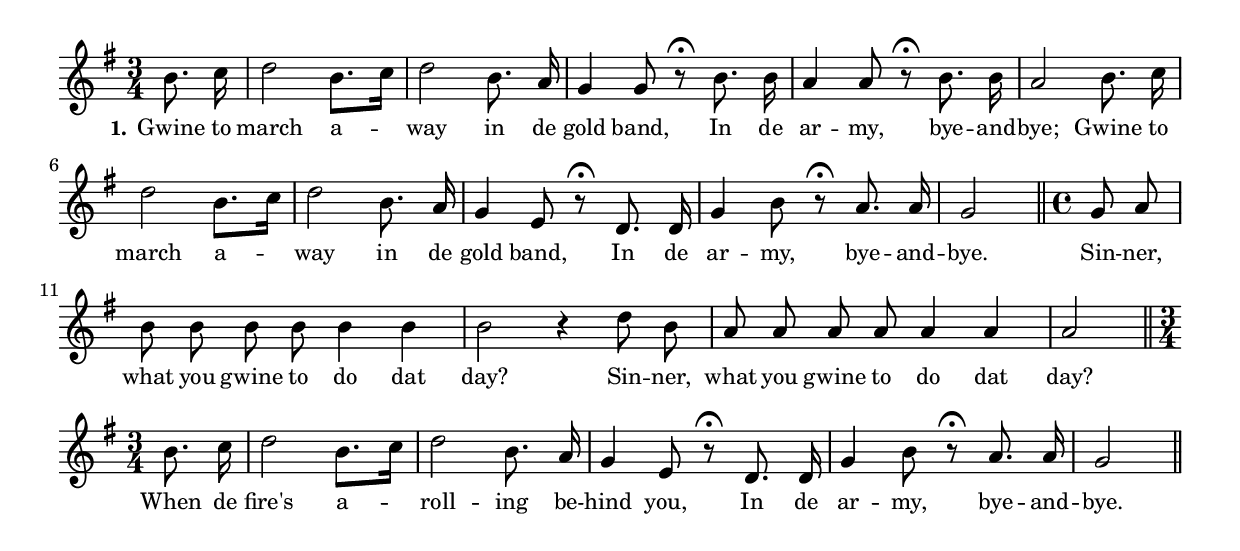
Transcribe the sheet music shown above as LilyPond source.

% 103.ly - Score sheet for "The Gold Band"
% Copyright (C) 2007  Marcus Brinkmann <marcus@gnu.org>
%
% This score sheet is free software; you can redistribute it and/or
% modify it under the terms of the Creative Commons Legal Code
% Attribution-ShareALike as published by Creative Commons; either
% version 2.0 of the License, or (at your option) any later version.
%
% This score sheet is distributed in the hope that it will be useful,
% but WITHOUT ANY WARRANTY; without even the implied warranty of
% MERCHANTABILITY or FITNESS FOR A PARTICULAR PURPOSE.  See the
% Creative Commons Legal Code Attribution-ShareALike for more details.
%
% You should have received a copy of the Creative Commons Legal Code
% Attribution-ShareALike along with this score sheet; if not, write to
% Creative Commons, 543 Howard Street, 5th Floor,
% San Francisco, CA 94105-3013  United States

\version "2.10.0"

%\header
%{
%  title = "The Gold Band"
%  composer = "trad."
%}

melody =
<<
     \context Voice
    {
	\set Staff.midiInstrument = "acoustic grand"
	\override Staff.VerticalAxisGroup #'minimum-Y-extent = #'(0 . 0)
	
	\autoBeamOff

	\time 3/4
	\clef violin
	\key g \major
	{
	    \partial 4 b'8. c''16 | d''2 b'8.[ c''16] | d''2 b'8. a'16 |
	    g'4 g'8 r8\fermata b'8. b'16 | a'4 a'8 r8\fermata b'8. b'16 |
	    a'2 b'8. c''16 | d''2 b'8.[ c''16] | d''2 b'8. a'16 |
	    g'4 e'8 r8\fermata d'8. d'16 | g'4 b'8 r\fermata a'8. a'16 |
	    g'2  \bar "||"
	    \time 4/4 \partial 4 g'8 a' | b'8 b' b' b' b'4 b' |
	    b'2 r4 d''8 b' | a'8 a' a' a' a'4 a' | a'2 \bar "||"
	    \time 3/4 \partial 4 b'8. c''16 | d''2 b'8.[ c''16] |
	    d''2 b'8. a'16 | g'4 e'8 r\fermata d'8. d'16 |
	    g'4 b'8 r\fermata a'8. a'16 | g'2 \bar "||"
	}
    }
    \lyricsto "" \new Lyrics
    {
        \override LyricText #'font-size = #0
        \override StanzaNumber #'font-size = #-1

	\set stanza = "1."
	Gwine to march a -- way in de gold band,
	In de ar -- my, bye -- and -- bye;
	Gwine to march a -- way in de gold band,
	In de ar -- my, bye -- and -- bye.
	Sin -- ner, what you gwine to do dat day?
	Sin -- ner, what you gwine to do dat day?
	When de fire's a -- roll -- ing be -- hind you,
	In de ar -- my, bye -- and -- bye.
    }
>>


\score
{
  \new Staff { \melody }

  \layout { indent = 0.0 }
}

\score
{
  \new Staff { \unfoldRepeats \melody }

  
  \midi {
    \context {
      \Score
      tempoWholesPerMinute = #(ly:make-moment 100 4)
      }
    }


}
